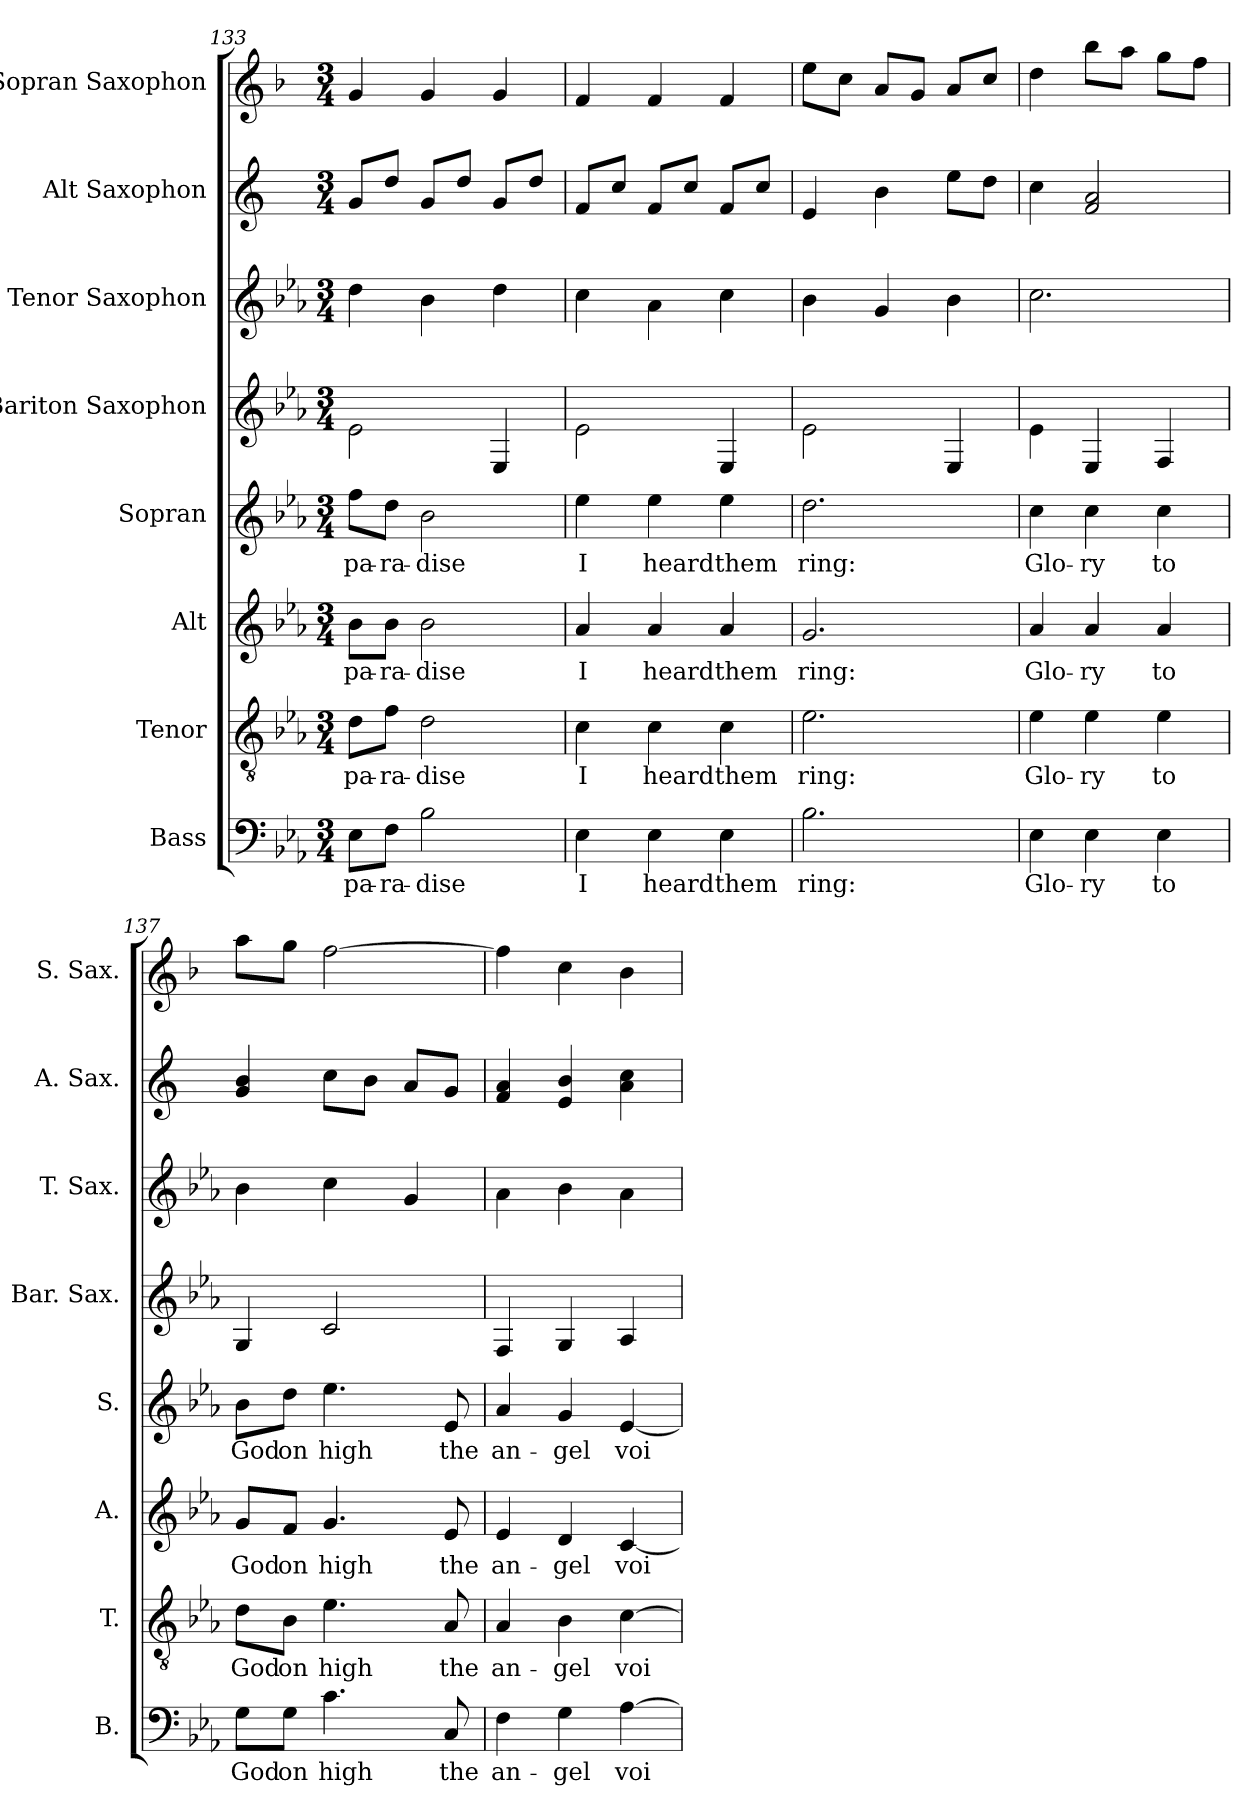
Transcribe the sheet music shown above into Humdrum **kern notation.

**kern	**text	**kern	**text	**kern	**text	**kern	**text	**kern	**kern	**kern	**kern
*part8	*part8	*part7	*part7	*part6	*part6	*part5	*part5	*part4	*part3	*part2	*part1
*staff8	*staff8	*staff7	*staff7	*staff6	*staff6	*staff5	*staff5	*staff4	*staff3	*staff2	*staff1
*I"Bass	*	*I"Tenor	*	*I"Alt	*	*I"Sopran	*	*I"Bariton Saxophon	*I"Tenor Saxophon	*I"Alt Saxophon	*I"Sopran Saxophon
*I'B.	*	*I'T.	*	*I'A.	*	*I'S.	*	*I'Bar. Sax.	*I'T. Sax.	*I'A. Sax.	*I'S. Sax.
*clefF4	*	*clefGv2	*	*clefG2	*	*clefG2	*	*clefG2	*clefG2	*clefG2	*clefG2
*	*	*	*	*	*	*	*	*ITrd12c21	*ITrd8c14	*ITrd5c9	*ITrd1c2
*k[b-e-a-]	*	*k[b-e-a-]	*	*k[b-e-a-]	*	*k[b-e-a-]	*	*k[b-e-a-]	*k[b-e-a-]	*k[b-e-a-]	*k[b-e-a-]
*M3/4	*	*M3/4	*	*M3/4	*	*M3/4	*	*M3/4	*M3/4	*M3/4	*M3/4
=133	=133	=133	=133	=133	=133	=133	=133	=133	=133	=133	=133
!	!LO:LY:b	!	!LO:LY:b	!	!LO:LY:b	!	!LO:LY:b	!	!	!	!
8E-\L	pa-	8d\L	pa-	8b-\L	pa-	8ff\L	pa-	2E-\	4d\	8B-/L	4f/
!	!LO:LY:b	!	!LO:LY:b	!	!LO:LY:b	!	!LO:LY:b	!	!	!	!
8F\J	-ra-	8f\J	-ra-	8b-\J	-ra-	8dd\J	-ra-	.	.	8f/J	.
!	!LO:LY:b	!	!LO:LY:b	!	!LO:LY:b	!	!LO:LY:b	!	!	!	!
2B-\	-dise	2d\	-dise	2b-\	-dise	2b-\	-dise	.	4B-\	8B-/L	4f/
.	.	.	.	.	.	.	.	.	.	8f/J	.
.	.	.	.	.	.	.	.	4EE-/	4d\	8B-/L	4f/
.	.	.	.	.	.	.	.	.	.	8f/J	.
=134	=134	=134	=134	=134	=134	=134	=134	=134	=134	=134	=134
!	!LO:LY:b	!	!LO:LY:b	!	!LO:LY:b	!	!LO:LY:b	!	!	!	!
4E-\	I	4c\	I	4a-/	I	4ee-\	I	2E-\	4c\	8A-/L	4e-/
.	.	.	.	.	.	.	.	.	.	8e-/J	.
!	!LO:LY:b	!	!LO:LY:b	!	!LO:LY:b	!	!LO:LY:b	!	!	!	!
4E-\	heard	4c\	heard	4a-/	heard	4ee-\	heard	.	4A-\	8A-/L	4e-/
.	.	.	.	.	.	.	.	.	.	8e-/J	.
!	!LO:LY:b	!	!LO:LY:b	!	!LO:LY:b	!	!LO:LY:b	!	!	!	!
4E-\	them	4c\	them	4a-/	them	4ee-\	them	4EE-/	4c\	8A-/L	4e-/
.	.	.	.	.	.	.	.	.	.	8e-/J	.
=135	=135	=135	=135	=135	=135	=135	=135	=135	=135	=135	=135
!	!LO:LY:b	!	!LO:LY:b	!	!LO:LY:b	!	!LO:LY:b	!	!	!	!
2.B-\	ring:	2.e-\	ring:	2.g/	ring:	2.dd\	ring:	2E-\	4B-\	4G/	8dd\L
.	.	.	.	.	.	.	.	.	.	.	8b-\J
.	.	.	.	.	.	.	.	.	4G/	4d\	8g/L
.	.	.	.	.	.	.	.	.	.	.	8f/J
.	.	.	.	.	.	.	.	4EE-/	4B-\	8g\L	8g/L
.	.	.	.	.	.	.	.	.	.	8f\J	8b-/J
=136	=136	=136	=136	=136	=136	=136	=136	=136	=136	=136	=136
!	!LO:LY:b	!	!LO:LY:b	!	!LO:LY:b	!	!LO:LY:b	!	!	!	!
4E-\	Glo-	4e-\	Glo-	4a-/	Glo-	4cc\	Glo-	4E-\	2.c\	4e-\	4cc\
!	!LO:LY:b	!	!LO:LY:b	!	!LO:LY:b	!	!LO:LY:b	!	!	!	!
4E-\	-ry	4e-\	-ry	4a-/	-ry	4cc\	-ry	4EE-/	.	2A-/ 2c/	8aa-\L
.	.	.	.	.	.	.	.	.	.	.	8gg\J
!	!LO:LY:b	!	!LO:LY:b	!	!LO:LY:b	!	!LO:LY:b	!	!	!	!
4E-\	to	4e-\	to	4a-/	to	4cc\	to	4FF/	.	.	8ff\L
.	.	.	.	.	.	.	.	.	.	.	8ee-\J
!!LO:PB:g=z
=137	=137	=137	=137	=137	=137	=137	=137	=137	=137	=137	=137
!	!LO:LY:b	!	!LO:LY:b	!	!LO:LY:b	!	!LO:LY:b	!	!	!	!
8G\L	God	8d\L	God	8g/L	God	8b-\L	God	4GG/	4B-\	4B-/ 4d/	8gg\L
!	!LO:LY:b	!	!LO:LY:b	!	!LO:LY:b	!	!LO:LY:b	!	!	!	!
8G\J	on	8B-\J	on	8f/J	on	8dd\J	on	.	.	.	8ff\J
!	!LO:LY:b	!	!LO:LY:b	!	!LO:LY:b	!	!LO:LY:b	!	!	!	!
4.c\	high	4.e-\	high	4.g/	high	4.ee-\	high	2C/	4c\	8e-\L	[2ee-\
.	.	.	.	.	.	.	.	.	.	8d\J	.
.	.	.	.	.	.	.	.	.	4G/	8c/L	.
!	!LO:LY:b	!	!LO:LY:b	!	!LO:LY:b	!	!LO:LY:b	!	!	!	!
8C/	the	8A-/	the	8e-/	the	8e-/	the	.	.	8B-/J	.
=138	=138	=138	=138	=138	=138	=138	=138	=138	=138	=138	=138
!	!LO:LY:b	!	!LO:LY:b	!	!LO:LY:b	!	!LO:LY:b	!	!	!	!
4F\	an-	4A-/	an-	4e-/	an-	4a-/	an-	4FF/	4A-\	4A-/ 4c/	4ee-\]
!	!LO:LY:b	!	!LO:LY:b	!	!LO:LY:b	!	!LO:LY:b	!	!	!	!
4G\	-gel	4B-\	-gel	4d/	-gel	4g/	-gel	4GG/	4B-\	4G/ 4d/	4b-\
!	!LO:LY:b	!	!LO:LY:b	!	!LO:LY:b	!	!LO:LY:b	!	!	!	!
[4A-\	voi-	[4c\	voi-	[4c/	voi-	[4e-/	voi-	4AA-/	4A-\	4c\ 4e-\	4a-\
=	=	=	=	=	=	=	=	=	=	=	=
*-	*-	*-	*-	*-	*-	*-	*-	*-	*-	*-	*-
